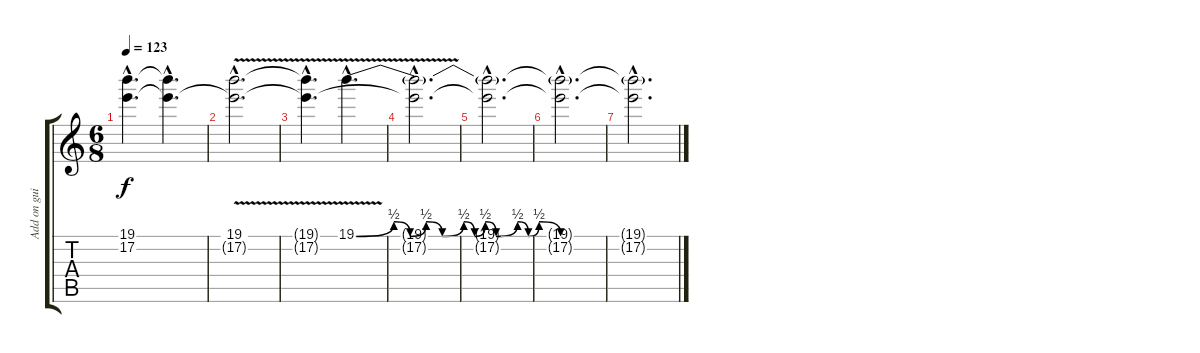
\track ("Add on guitar " "Add on gui") {instrument distortionguitar}
\staff {score tabs}
\tuning (E4 B3 G3 D3 A2 E2) {hide}
\ts (6 8)
\tempo 123
\clef g2
\ks c
(19.1{hac} 17.2{hac t}).4{d dy f} (19.1{hac t} 17.2{hac t}).4{d} |
(19.1{v hac} 17.2{hac t}).2{d} |
(19.1{hac t} 17.2{hac t}).4{d} 19.1{be (custom 0 0 7 2 10 0 13 2 16 0 20 2 22 0 24 2 26 0 30 2 32 0 34 2 38 0 40 0 42 0 45 0 47 0 50 0 53 0 58 0 60 0) v hac}.4{d volume 8} |
(19.1{hac t} 17.2{hac t}).2{d} |
(19.1{hac t} 17.2{hac t}).2{d} |
(19.1{hac t} 17.2{hac t}).2{d} |
(19.1{hac t} 17.2{hac t}).2{d}
